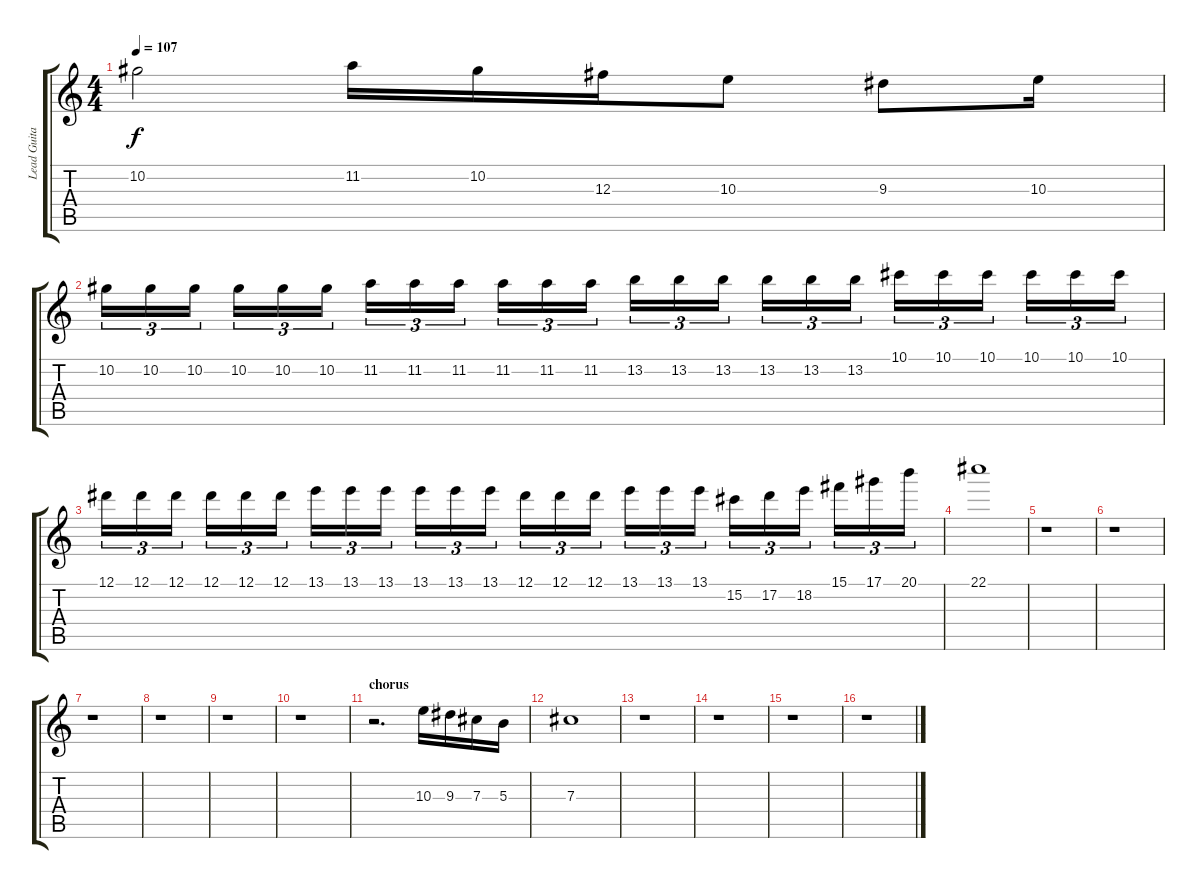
\track ("Lead Guitar 2" "Lead Guita") {instrument distortionguitar}
\staff {score tabs}
\tuning (Eb4 Bb3 Gb3 Db3 Ab2 Eb2) {hide}
\ts (4 4)
\tempo 107
\clef g2
\ks c
10.2.2{dy f} 11.2.16 10.2.16 12.3.16 10.3.8 9.3.8 10.3.16 |
10.2.16{tu (3 2)} 10.2.16{tu (3 2)} 10.2.16{tu (3 2)} 10.2.16{tu (3 2)} 10.2.16{tu (3 2)} 10.2.16{tu (3 2)} 11.2.16{tu (3 2)} 11.2.16{tu (3 2)} 11.2.16{tu (3 2)} 11.2.16{tu (3 2)} 11.2.16{tu (3 2)} 11.2.16{tu (3 2)} 13.2.16{tu (3 2)} 13.2.16{tu (3 2)} 13.2.16{tu (3 2)} 13.2.16{tu (3 2)} 13.2.16{tu (3 2)} 13.2.16{tu (3 2)} 10.1.16{tu (3 2)} 10.1.16{tu (3 2)} 10.1.16{tu (3 2)} 10.1.16{tu (3 2)} 10.1.16{tu (3 2)} 10.1.16{tu (3 2)} |
12.1.16{tu (3 2)} 12.1.16{tu (3 2)} 12.1.16{tu (3 2)} 12.1.16{tu (3 2)} 12.1.16{tu (3 2)} 12.1.16{tu (3 2)} 13.1.16{tu (3 2)} 13.1.16{tu (3 2)} 13.1.16{tu (3 2)} 13.1.16{tu (3 2)} 13.1.16{tu (3 2)} 13.1.16{tu (3 2)} 12.1.16{tu (3 2)} 12.1.16{tu (3 2)} 12.1.16{tu (3 2)} 13.1.16{tu (3 2)} 13.1.16{tu (3 2)} 13.1.16{tu (3 2)} 15.2.16{tu (3 2)} 17.2.16{tu (3 2)} 18.2.16{tu (3 2)} 15.1.16{tu (3 2)} 17.1.16{tu (3 2)} 20.1.16{tu (3 2)} |
22.1.1 |
r.1 |
r.1 |
r.1 |
r.1 |
r.1 |
r.1 |
\section ("" "chorus")
r.2{d} 10.3.16 9.3.16 7.3.16 5.3.16 |
7.3.1 |
r.1 |
r.1 |
r.1 |
r.1
